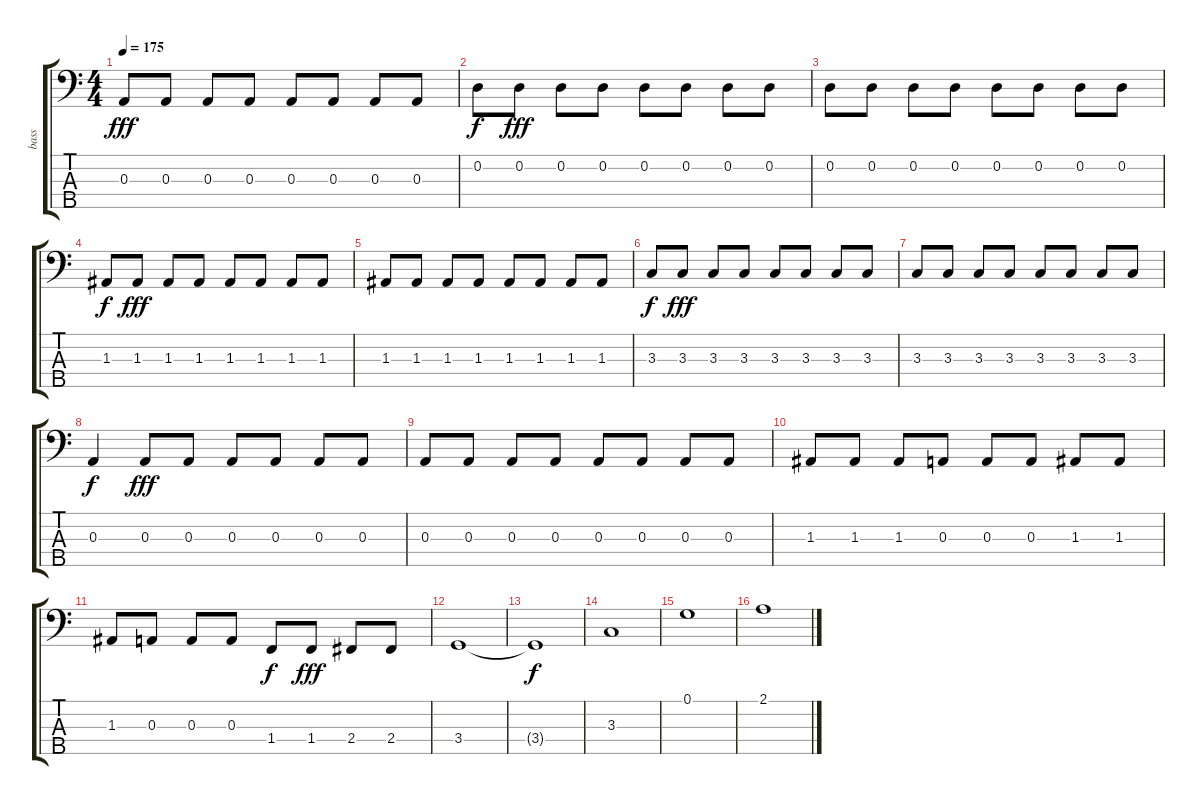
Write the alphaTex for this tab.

\track ("bass" "bass") {instrument electricbassfinger}
\staff {score tabs}
\tuning (G2 D2 A1 E1 B0) {hide}
\ts (4 4)
\tempo 175
\clef f4
\ks c
0.3.8{dy fff} 0.3.8 0.3.8 0.3.8 0.3.8 0.3.8 0.3.8 0.3.8 |
0.2.8{dy f} 0.2.8{dy fff} 0.2.8 0.2.8 0.2.8 0.2.8 0.2.8 0.2.8 |
0.2.8 0.2.8 0.2.8 0.2.8 0.2.8 0.2.8 0.2.8 0.2.8 |
1.3.8{dy f} 1.3.8{dy fff} 1.3.8 1.3.8 1.3.8 1.3.8 1.3.8 1.3.8 |
1.3.8 1.3.8 1.3.8 1.3.8 1.3.8 1.3.8 1.3.8 1.3.8 |
3.3.8{dy f} 3.3.8{dy fff} 3.3.8 3.3.8 3.3.8 3.3.8 3.3.8 3.3.8 |
3.3.8 3.3.8 3.3.8 3.3.8 3.3.8 3.3.8 3.3.8 3.3.8 |
0.3.4{dy f} 0.3.8{dy fff} 0.3.8 0.3.8 0.3.8 0.3.8 0.3.8 |
0.3.8 0.3.8 0.3.8 0.3.8 0.3.8 0.3.8 0.3.8 0.3.8 |
1.3.8 1.3.8 1.3.8 0.3.8 0.3.8 0.3.8 1.3.8 1.3.8 |
1.3.8 0.3.8 0.3.8 0.3.8 1.4.8{dy f} 1.4.8{dy fff} 2.4.8 2.4.8 |
3.4.1 |
3.4{t}.1{dy f} |
3.3.1 |
0.1.1 |
2.1.1
